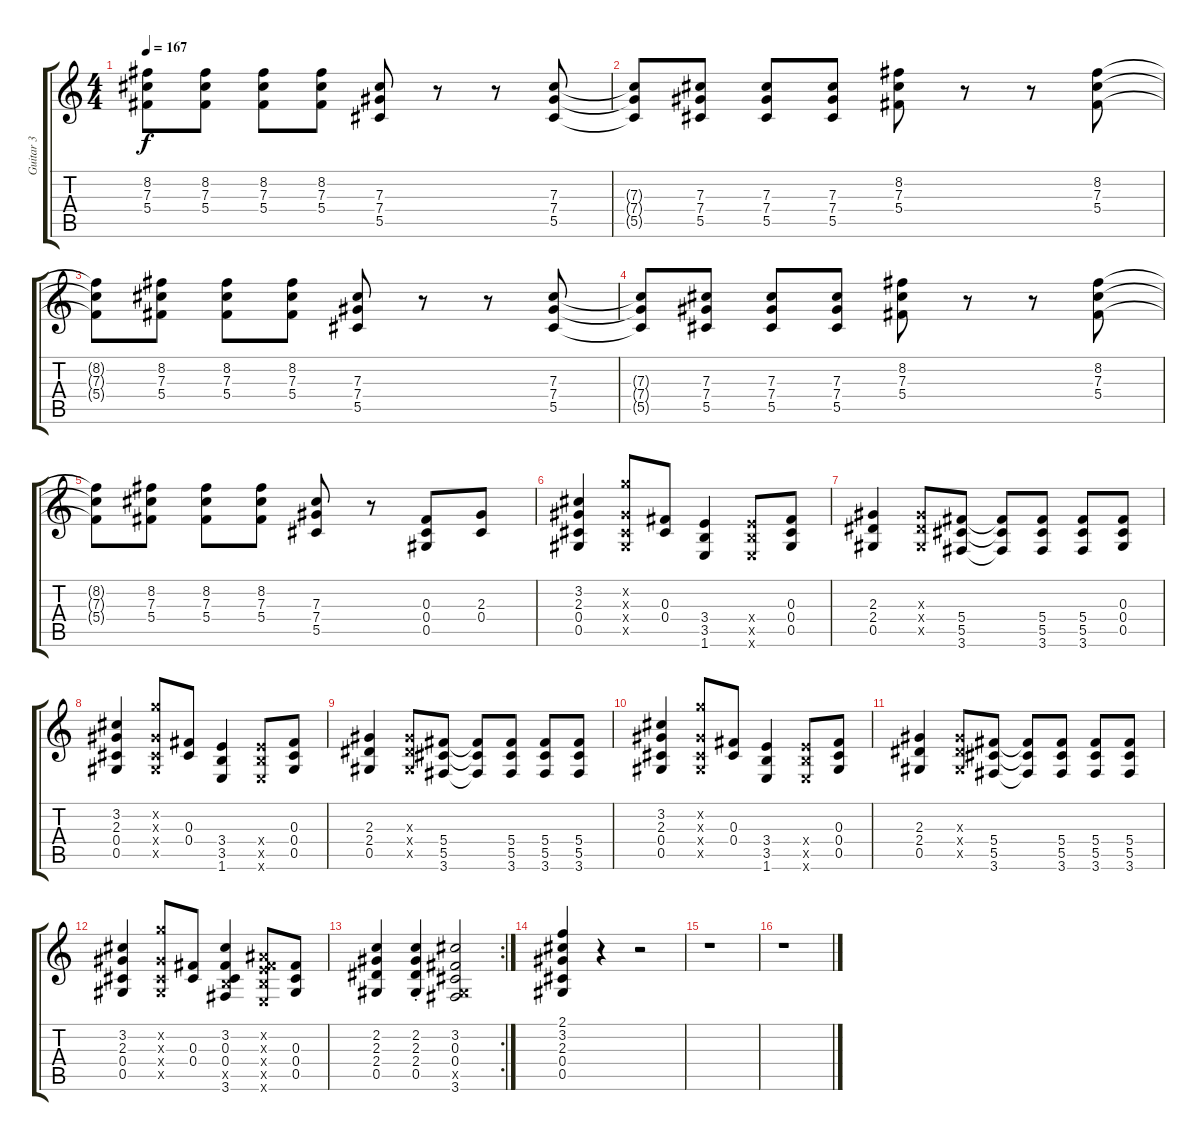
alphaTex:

\track ("Guitar 3" "Guitar 3") {instrument overdrivenguitar}
\staff {score tabs}
\tuning (Eb4 Bb3 Gb3 Db3 Ab2 Eb2) {hide}
\ts (4 4)
\tempo 167
\clef g2
\ks c
(8.2{t} 7.3{t} 5.4{t}).8{dy f} (8.2 7.3 5.4).8 (8.2 7.3 5.4).8 (8.2 7.3 5.4).8 (7.3 7.4 5.5).8 r.8 r.8 (7.3 7.4 5.5).8 |
(7.3{t} 7.4{t} 5.5{t}).8 (7.3 7.4 5.5).8 (7.3 7.4 5.5).8 (7.3 7.4 5.5).8 (8.2 7.3 5.4).8 r.8 r.8 (8.2 7.3 5.4).8 |
(8.2{t} 7.3{t} 5.4{t}).8 (8.2 7.3 5.4).8 (8.2 7.3 5.4).8 (8.2 7.3 5.4).8 (7.3 7.4 5.5).8 r.8 r.8 (7.3 7.4 5.5).8 |
(7.3{t} 7.4{t} 5.5{t}).8 (7.3 7.4 5.5).8 (7.3 7.4 5.5).8 (7.3 7.4 5.5).8 (8.2 7.3 5.4).8 r.8 r.8 (8.2 7.3 5.4).8 |
(8.2{t} 7.3{t} 5.4{t}).8 (8.2 7.3 5.4).8 (8.2 7.3 5.4).8 (8.2 7.3 5.4).8 (7.3 7.4 5.5).8 r.8 (0.3 0.4 0.5).8 (2.3 0.4).8 |
(3.2 2.3 0.4 0.5).4 (9.2{x} 2.3{x} 0.4{x} 0.5{x}).8 (0.3 0.4).8 (3.4 3.5 1.6).4 (3.4{x} 3.5{x} 1.6{x}).8 (0.3 0.4 0.5).8 |
(2.3 2.4 0.5).4 (2.3{x} 2.4{x} 0.5{x}).8 (5.4 5.5 3.6).8 (5.4{t} 5.5{t} 3.6{t}).8 (5.4 5.5 3.6).8 (5.4 5.5 3.6).8 (0.3 0.4 0.5).8 |
(3.2 2.3 0.4 0.5).4 (9.2{x} 2.3{x} 0.4{x} 0.5{x}).8 (0.3 0.4).8 (3.4 3.5 1.6).4 (3.4{x} 3.5{x} 1.6{x}).8 (0.3 0.4 0.5).8 |
(2.3 2.4 0.5).4 (2.3{x} 2.4{x} 0.5{x}).8 (5.4 5.5 3.6).8 (5.4{t} 5.5{t} 3.6{t}).8 (5.4 5.5 3.6).8 (5.4 5.5 3.6).8 (5.4 5.5 3.6).8 |
(3.2 2.3 0.4 0.5).4 (9.2{x} 2.3{x} 0.4{x} 0.5{x}).8 (0.3 0.4).8 (3.4 3.5 1.6).4 (3.4{x} 3.5{x} 1.6{x}).8 (0.3 0.4 0.5).8 |
(2.3 2.4 0.5).4 (2.3{x} 2.4{x} 0.5{x}).8 (5.4 5.5 3.6).8 (5.4{t} 5.5{t} 3.6{t}).8 (5.4 5.5 3.6).8 (5.4 5.5 3.6).8 (5.4 5.5 3.6).8 |
(3.2 2.3 0.4 0.5).4 (9.2{x} 2.3{x} 0.4{x} 0.5{x}).8 (0.3 0.4).8 (3.2 0.3 0.4 3.5{x} 3.6).4 (0.2{x} 0.3{x} 3.4{x} 3.5{x} 1.6{x}).8 (0.3 0.4 0.5).8 |
\rc 2
(2.2 2.3 2.4 0.5).4 (2.2{st} 2.3{st} 2.4{st} 0.5{st}).4 (3.2 0.3 0.4 0.5{x} 3.6).2 |
(2.1 3.2 2.3 0.4 0.5).4 r.4 r.2 |
r.1 |
r.1
